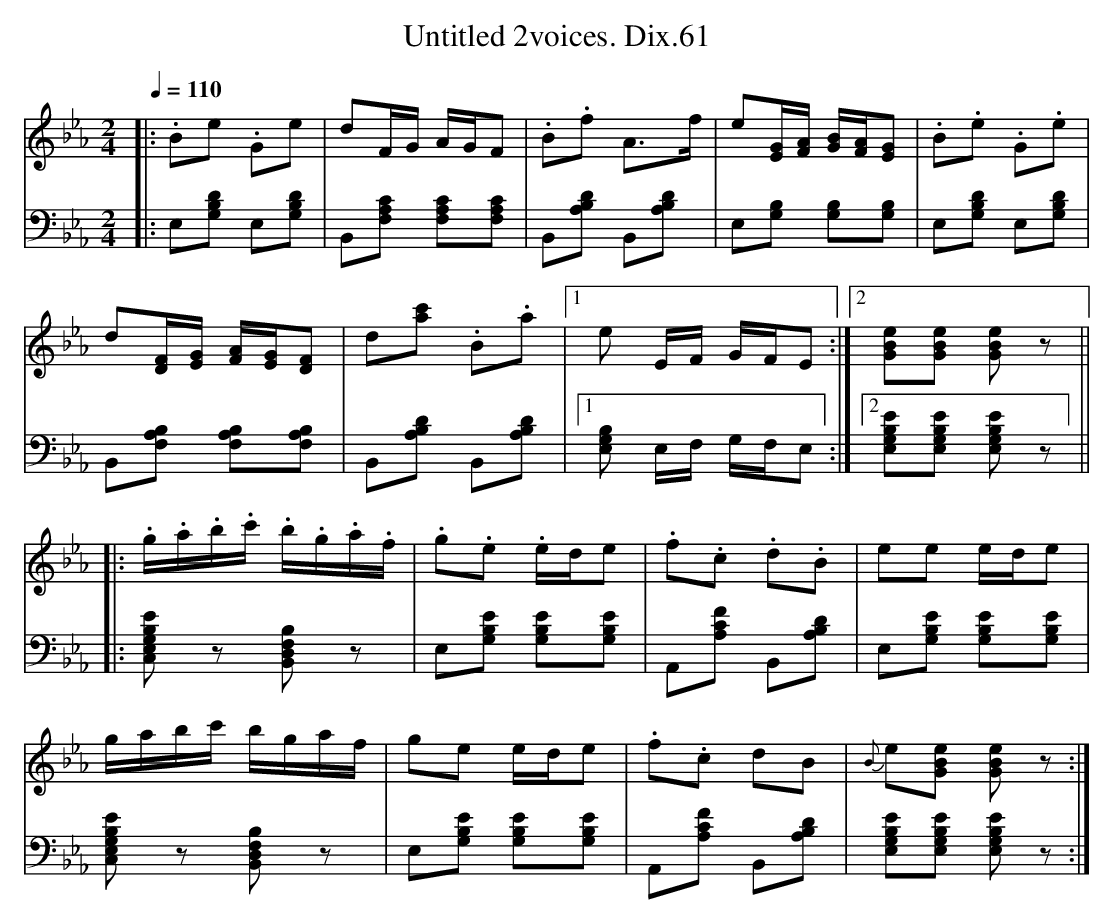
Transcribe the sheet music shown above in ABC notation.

X:1
T:Untitled 2voices. Dix.61
M:2/4
L:1/8
Q:1/4=110
K:Eb
[V:1]|:.Be .Ge|dF/G/ A/G/F|.B.f A>f|e[G/E/][A/F/] [B/G/][A/F/][GE]|.B.e. G.e|
[V:2]|:E,[DB,G,] E,[DB,G,]|B,,[CA,F,] [CA,F,][CA,F,]|B,,[A,B,D] B,,[A,B,D]|E,[B,G,] [B,G,][B,G,]|E,[DB,G,] E,[DB,G,]|
[V:1]d[D/F/][E/G/] [A/F/][G/E/][FD]|d[c'a] .B.a|1e E/F/ G/F/E:|2[eBG][eBG] [eBG]z||
[V:2]B,,[B,A,F,] [B,A,F,][B,A,F,]|B,,[DB,A,] B,,[DB,A,]|1[B,G,E,] E,/F,/ G,/F,/E,:|2[EB,G,E,][EB,G,E,] [EB,G,E,]z||
[V:1]|:.g/.a/.b/.c'/ .b/.g/.a/.f/|.g.e .e/d/e|.f.c .d.B|ee e/d/e|
[V:2]|:[EB,G,E,C,]z [B,F,D,B,,]z|E,[EB,G,] [EB,G,][EB,G,]|A,,[FCA,] B,,[DB,A,]|E,[EB,G,] [EB,G,][EB,G,]|
[V:1]g/a/b/c'/ b/g/a/f/|ge e/d/e|.f.c dB|{B}e[eBG] [eBG]z:|
[V:2][EB,G,E,C,]z [B,F,D,B,,]z|E,[EB,G,] [EB,G,][EB,G,]|A,,[FCA,] B,,[DB,A,]|[EB,G,E,][EB,G,E,] [EB,G,E,]z:|
